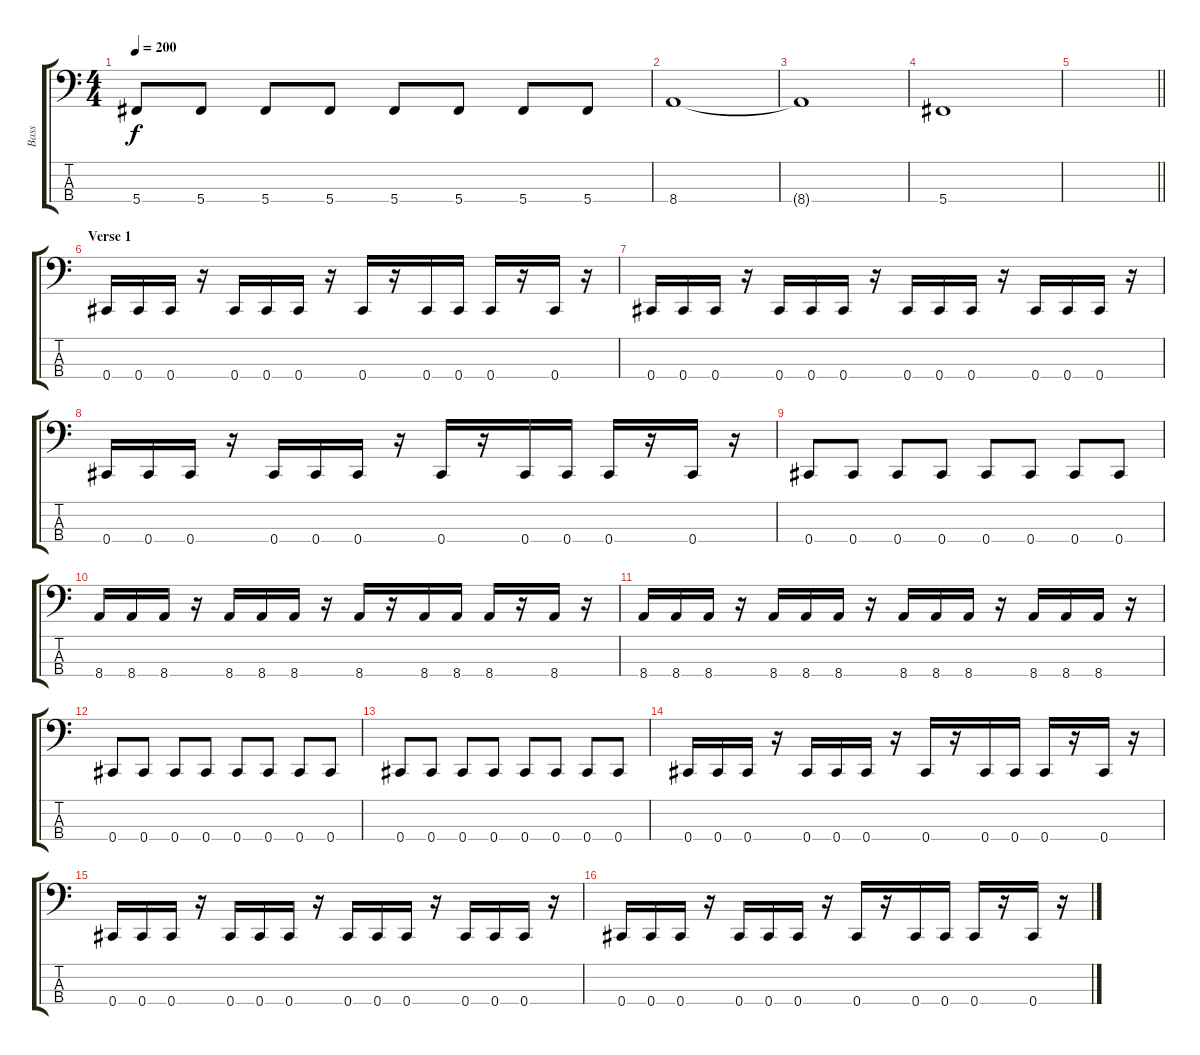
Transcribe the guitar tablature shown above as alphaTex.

\track ("Bass" "Bass") {instrument electricbassfinger}
\staff {score tabs}
\tuning (Gb2 Db2 Ab1 Db1) {hide}
\ts (4 4)
\tempo 200
\clef f4
\ks c
5.4.8{dy f} 5.4.8 5.4.8 5.4.8 5.4.8 5.4.8 5.4.8 5.4.8 |
8.4.1 |
8.4{t}.1 |
5.4.1 |
\barLineRight lightlight
|
\section ("" "Verse 1")
0.4.16 0.4.16 0.4.16 r.16 0.4.16 0.4.16 0.4.16 r.16 0.4.16 r.16 0.4.16 0.4.16 0.4.16 r.16 0.4.16 r.16 |
0.4.16 0.4.16 0.4.16 r.16 0.4.16 0.4.16 0.4.16 r.16 0.4.16 0.4.16 0.4.16 r.16 0.4.16 0.4.16 0.4.16 r.16 |
0.4.16 0.4.16 0.4.16 r.16 0.4.16 0.4.16 0.4.16 r.16 0.4.16 r.16 0.4.16 0.4.16 0.4.16 r.16 0.4.16 r.16 |
0.4.8 0.4.8 0.4.8 0.4.8 0.4.8 0.4.8 0.4.8 0.4.8 |
8.4.16 8.4.16 8.4.16 r.16 8.4.16 8.4.16 8.4.16 r.16 8.4.16 r.16 8.4.16 8.4.16 8.4.16 r.16 8.4.16 r.16 |
8.4.16 8.4.16 8.4.16 r.16 8.4.16 8.4.16 8.4.16 r.16 8.4.16 8.4.16 8.4.16 r.16 8.4.16 8.4.16 8.4.16 r.16 |
0.4.8 0.4.8 0.4.8 0.4.8 0.4.8 0.4.8 0.4.8 0.4.8 |
0.4.8 0.4.8 0.4.8 0.4.8 0.4.8 0.4.8 0.4.8 0.4.8 |
0.4.16 0.4.16 0.4.16 r.16 0.4.16 0.4.16 0.4.16 r.16 0.4.16 r.16 0.4.16 0.4.16 0.4.16 r.16 0.4.16 r.16 |
0.4.16 0.4.16 0.4.16 r.16 0.4.16 0.4.16 0.4.16 r.16 0.4.16 0.4.16 0.4.16 r.16 0.4.16 0.4.16 0.4.16 r.16 |
0.4.16 0.4.16 0.4.16 r.16 0.4.16 0.4.16 0.4.16 r.16 0.4.16 r.16 0.4.16 0.4.16 0.4.16 r.16 0.4.16 r.16
